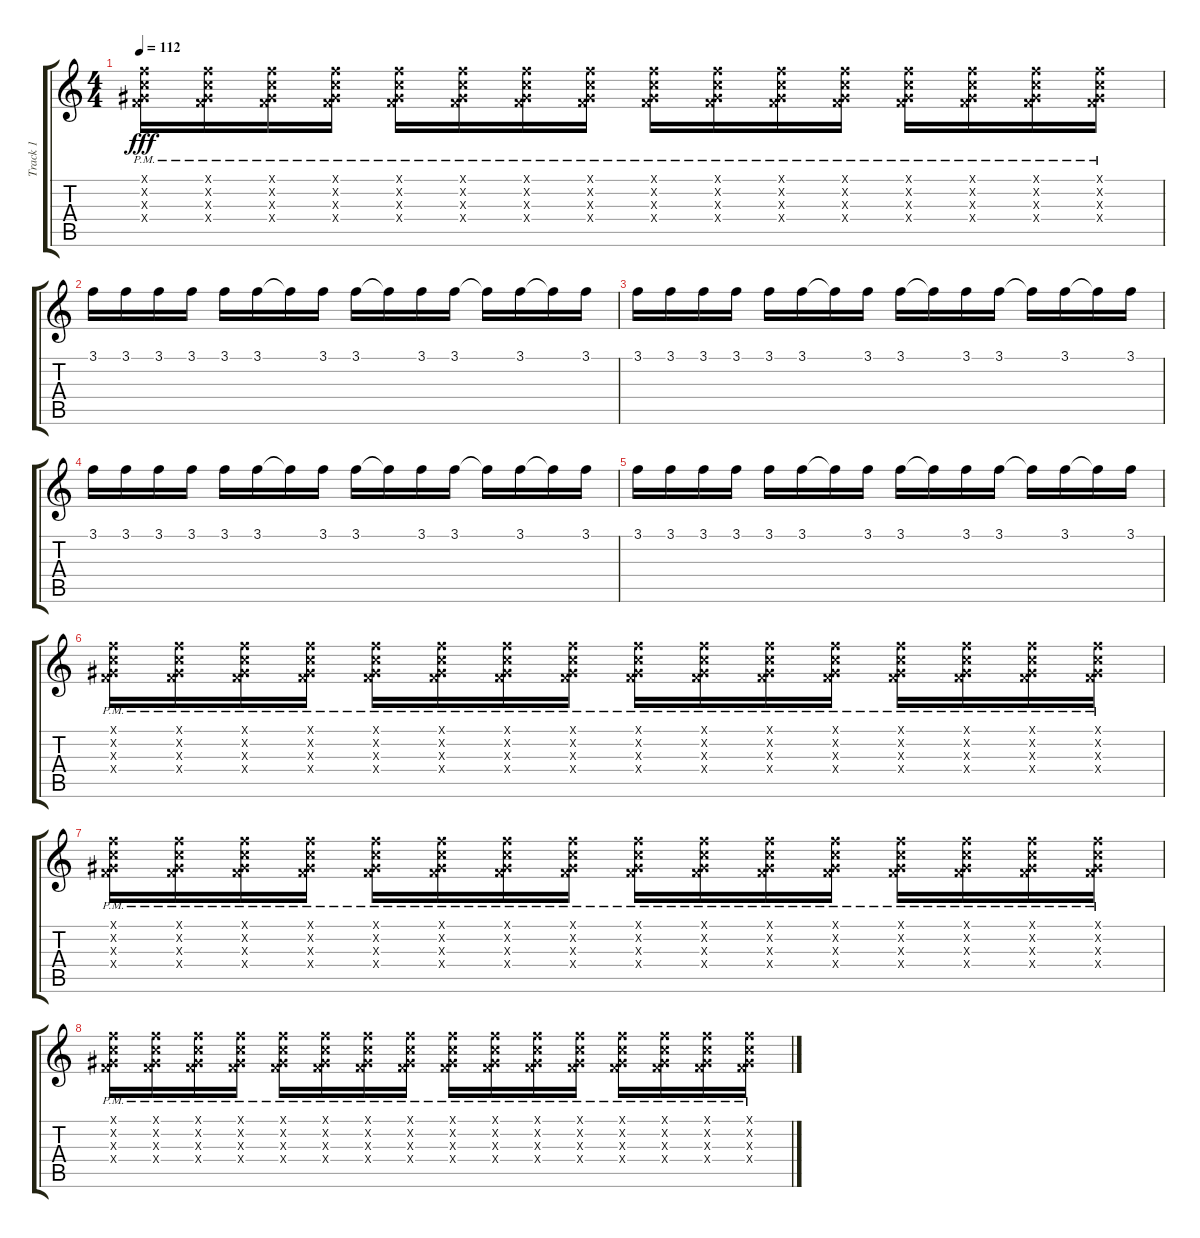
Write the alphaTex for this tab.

\track ("Track 1" "Track 1") {instrument electricguitarjazz}
\staff {score tabs}
\tuning (D4 A3 F3 C3 G2 C2) {hide}
\ts (4 4)
\tempo 112
\clef g2
\ks c
(3.1{pm x} 3.2{pm x} 3.3{pm x} 5.4{pm x}).16{dy fff} (3.1{pm x} 3.2{pm x} 3.3{pm x} 5.4{pm x}).16 (3.1{pm x} 3.2{pm x} 3.3{pm x} 5.4{pm x}).16 (3.1{pm x} 3.2{pm x} 3.3{pm x} 5.4{pm x}).16 (3.1{pm x} 3.2{pm x} 3.3{pm x} 5.4{pm x}).16 (3.1{pm x} 3.2{pm x} 3.3{pm x} 5.4{pm x}).16 (3.1{pm x} 3.2{pm x} 3.3{pm x} 5.4{pm x}).16 (3.1{pm x} 3.2{pm x} 3.3{pm x} 5.4{pm x}).16 (3.1{pm x} 3.2{pm x} 3.3{pm x} 5.4{pm x}).16 (3.1{pm x} 3.2{pm x} 3.3{pm x} 5.4{pm x}).16 (3.1{pm x} 3.2{pm x} 3.3{pm x} 5.4{pm x}).16 (3.1{pm x} 3.2{pm x} 3.3{pm x} 5.4{pm x}).16 (3.1{pm x} 3.2{pm x} 3.3{pm x} 5.4{pm x}).16 (3.1{pm x} 3.2{pm x} 3.3{pm x} 5.4{pm x}).16 (3.1{pm x} 3.2{pm x} 3.3{pm x} 5.4{pm x}).16 (3.1{pm x} 3.2{pm x} 3.3{pm x} 5.4{pm x}).16 |
3.1.16{volume 13} 3.1.16 3.1.16 3.1.16 3.1.16 3.1.16 3.1{t}.16 3.1.16 3.1.16 3.1{t}.16 3.1.16 3.1.16 3.1{t}.16 3.1.16 3.1{t}.16 3.1.16 |
3.1.16 3.1.16 3.1.16 3.1.16 3.1.16 3.1.16 3.1{t}.16 3.1.16 3.1.16 3.1{t}.16 3.1.16 3.1.16 3.1{t}.16 3.1.16 3.1{t}.16 3.1.16 |
3.1.16 3.1.16 3.1.16 3.1.16 3.1.16 3.1.16 3.1{t}.16 3.1.16 3.1.16 3.1{t}.16 3.1.16 3.1.16 3.1{t}.16 3.1.16 3.1{t}.16 3.1.16 |
3.1.16 3.1.16 3.1.16 3.1.16 3.1.16 3.1.16 3.1{t}.16 3.1.16 3.1.16 3.1{t}.16 3.1.16 3.1.16 3.1{t}.16 3.1.16 3.1{t}.16 3.1.16 |
(3.1{pm x} 3.2{pm x} 3.3{pm x} 5.4{pm x}).16{instrument electricguitarjazz} (3.1{pm x} 3.2{pm x} 3.3{pm x} 5.4{pm x}).16 (3.1{pm x} 3.2{pm x} 3.3{pm x} 5.4{pm x}).16 (3.1{pm x} 3.2{pm x} 3.3{pm x} 5.4{pm x}).16 (3.1{pm x} 3.2{pm x} 3.3{pm x} 5.4{pm x}).16 (3.1{pm x} 3.2{pm x} 3.3{pm x} 5.4{pm x}).16 (3.1{pm x} 3.2{pm x} 3.3{pm x} 5.4{pm x}).16 (3.1{pm x} 3.2{pm x} 3.3{pm x} 5.4{pm x}).16 (3.1{pm x} 3.2{pm x} 3.3{pm x} 5.4{pm x}).16 (3.1{pm x} 3.2{pm x} 3.3{pm x} 5.4{pm x}).16 (3.1{pm x} 3.2{pm x} 3.3{pm x} 5.4{pm x}).16 (3.1{pm x} 3.2{pm x} 3.3{pm x} 5.4{pm x}).16 (3.1{pm x} 3.2{pm x} 3.3{pm x} 5.4{pm x}).16 (3.1{pm x} 3.2{pm x} 3.3{pm x} 5.4{pm x}).16 (3.1{pm x} 3.2{pm x} 3.3{pm x} 5.4{pm x}).16 (3.1{pm x} 3.2{pm x} 3.3{pm x} 5.4{pm x}).16 |
(3.1{pm x} 3.2{pm x} 3.3{pm x} 5.4{pm x}).16 (3.1{pm x} 3.2{pm x} 3.3{pm x} 5.4{pm x}).16 (3.1{pm x} 3.2{pm x} 3.3{pm x} 5.4{pm x}).16 (3.1{pm x} 3.2{pm x} 3.3{pm x} 5.4{pm x}).16 (3.1{pm x} 3.2{pm x} 3.3{pm x} 5.4{pm x}).16 (3.1{pm x} 3.2{pm x} 3.3{pm x} 5.4{pm x}).16 (3.1{pm x} 3.2{pm x} 3.3{pm x} 5.4{pm x}).16 (3.1{pm x} 3.2{pm x} 3.3{pm x} 5.4{pm x}).16 (3.1{pm x} 3.2{pm x} 3.3{pm x} 5.4{pm x}).16 (3.1{pm x} 3.2{pm x} 3.3{pm x} 5.4{pm x}).16 (3.1{pm x} 3.2{pm x} 3.3{pm x} 5.4{pm x}).16 (3.1{pm x} 3.2{pm x} 3.3{pm x} 5.4{pm x}).16 (3.1{pm x} 3.2{pm x} 3.3{pm x} 5.4{pm x}).16 (3.1{pm x} 3.2{pm x} 3.3{pm x} 5.4{pm x}).16 (3.1{pm x} 3.2{pm x} 3.3{pm x} 5.4{pm x}).16 (3.1{pm x} 3.2{pm x} 3.3{pm x} 5.4{pm x}).16 |
(3.1{pm x} 3.2{pm x} 3.3{pm x} 5.4{pm x}).16 (3.1{pm x} 3.2{pm x} 3.3{pm x} 5.4{pm x}).16 (3.1{pm x} 3.2{pm x} 3.3{pm x} 5.4{pm x}).16 (3.1{pm x} 3.2{pm x} 3.3{pm x} 5.4{pm x}).16 (3.1{pm x} 3.2{pm x} 3.3{pm x} 5.4{pm x}).16 (3.1{pm x} 3.2{pm x} 3.3{pm x} 5.4{pm x}).16 (3.1{pm x} 3.2{pm x} 3.3{pm x} 5.4{pm x}).16 (3.1{pm x} 3.2{pm x} 3.3{pm x} 5.4{pm x}).16 (3.1{pm x} 3.2{pm x} 3.3{pm x} 5.4{pm x}).16 (3.1{pm x} 3.2{pm x} 3.3{pm x} 5.4{pm x}).16 (3.1{pm x} 3.2{pm x} 3.3{pm x} 5.4{pm x}).16 (3.1{pm x} 3.2{pm x} 3.3{pm x} 5.4{pm x}).16 (3.1{pm x} 3.2{pm x} 3.3{pm x} 5.4{pm x}).16 (3.1{pm x} 3.2{pm x} 3.3{pm x} 5.4{pm x}).16 (3.1{pm x} 3.2{pm x} 3.3{pm x} 5.4{pm x}).16 (3.1{pm x} 3.2{pm x} 3.3{pm x} 5.4{pm x}).16
